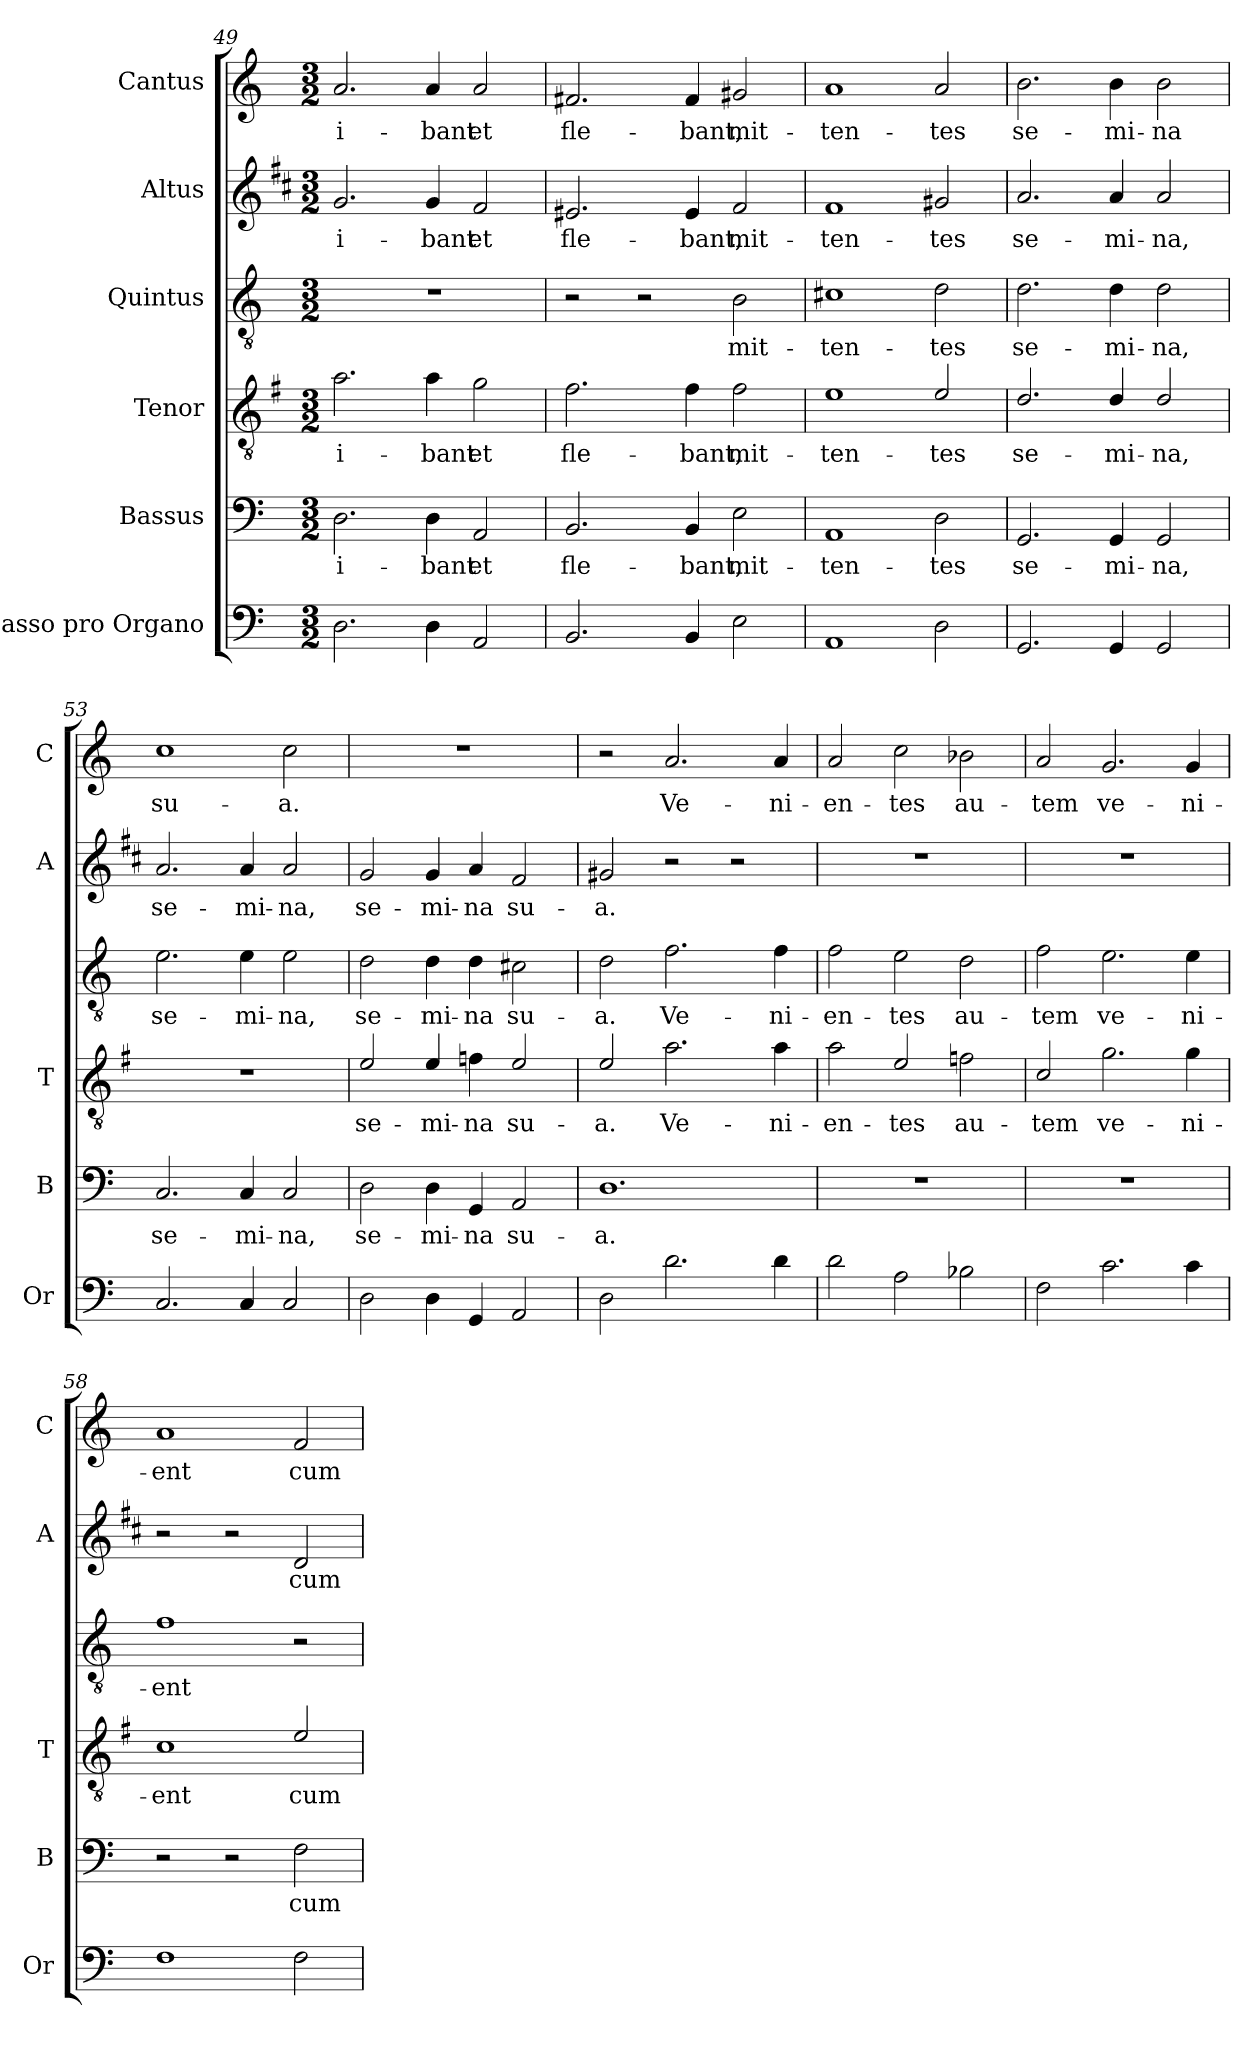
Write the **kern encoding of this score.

**kern	**kern	**text	**kern	**text	**kern	**text	**kern	**text	**kern	**text
*part6	*part5	*part5	*part4	*part4	*part3	*part3	*part2	*part2	*part1	*part1
*staff6	*staff5	*staff5	*staff4	*staff4	*staff3	*staff3	*staff2	*staff2	*staff1	*staff1
*I"Basso pro Organo	*I"Bassus	*	*I"Tenor	*	*I"Quintus	*	*I"Altus	*	*I"Cantus	*
*I'Or	*I'B	*	*I'T	*	*	*	*I'A	*	*I'C	*
*clefF4	*clefF4	*	*clefGv2	*	*clefGv2	*	*clefG2	*	*clefG2	*
*	*	*	*ITrd4c7	*	*	*	*ITrd1c2	*	*	*
*k[]	*k[]	*	*k[]	*	*k[]	*	*k[]	*	*k[]	*
*C:	*C:	*	*C:	*	*C:	*	*C:	*	*C:	*
*M3/2	*M3/2	*	*M3/2	*	*M3/2	*	*M3/2	*	*M3/2	*
=49	=49	=49	=49	=49	=49	=49	=49	=49	=49	=49
!	!	!LO:LY:b	!	!LO:LY:b	!	!	!	!LO:LY:b	!	!LO:LY:b
2.D\	2.D\	i-	2.d\	i-	1.r	.	2.f/	i-	2.a/	i-
!	!	!LO:LY:b	!	!LO:LY:b	!	!	!	!LO:LY:b	!	!LO:LY:b
4D\	4D\	-bant	4d\	-bant	.	.	4f/	-bant	4a/	-bant
!	!	!LO:LY:b	!	!LO:LY:b	!	!	!	!LO:LY:b	!	!LO:LY:b
2AA/	2AA/	et	2c\	et	.	.	2e/	et	2a/	et
=50	=50	=50	=50	=50	=50	=50	=50	=50	=50	=50
!	!	!LO:LY:b	!	!LO:LY:b	!	!	!	!LO:LY:b	!	!LO:LY:b
2.BB/	2.BB/	fle-	2.B\	fle-	2r	.	2.d#X/	fle-	2.f#X/	fle-
.	.	.	.	.	2r	.	.	.	.	.
!	!	!LO:LY:b	!	!LO:LY:b	!	!	!	!LO:LY:b	!	!LO:LY:b
4BB/	4BB/	-bant,	4B\	-bant,	.	.	4d#/	-bant,	4f#/	-bant,
!	!	!LO:LY:b	!	!LO:LY:b	!	!LO:LY:b	!	!LO:LY:b	!	!LO:LY:b
2E\	2E\	mit-	2B\	mit-	2B\	mit-	2e/	mit-	2g#X/	mit-
=51	=51	=51	=51	=51	=51	=51	=51	=51	=51	=51
!	!	!LO:LY:b	!	!LO:LY:b	!	!LO:LY:b	!	!LO:LY:b	!	!LO:LY:b
1AA	1AA	-ten-	1A	-ten-	1c#X	-ten-	1e	-ten-	1a	-ten-
!	!	!LO:LY:b	!	!LO:LY:b	!	!LO:LY:b	!	!LO:LY:b	!	!LO:LY:b
2D\	2D\	-tes	2A/	-tes	2d\	-tes	2f#X/	-tes	2a/	-tes
=52	=52	=52	=52	=52	=52	=52	=52	=52	=52	=52
!	!	!LO:LY:b	!	!LO:LY:b	!	!LO:LY:b	!	!LO:LY:b	!	!LO:LY:b
2.GG/	2.GG/	se-	2.G/	se-	2.d\	se-	2.g/	se-	2.b\	se-
!	!	!LO:LY:b	!	!LO:LY:b	!	!LO:LY:b	!	!LO:LY:b	!	!LO:LY:b
4GG/	4GG/	-mi-	4G/	-mi-	4d\	-mi-	4g/	-mi-	4b\	-mi-
!	!	!LO:LY:b	!	!LO:LY:b	!	!LO:LY:b	!	!LO:LY:b	!	!LO:LY:b
2GG/	2GG/	-na,	2G/	-na,	2d\	-na,	2g/	-na,	2b\	-na
=53	=53	=53	=53	=53	=53	=53	=53	=53	=53	=53
!	!	!LO:LY:b	!	!	!	!LO:LY:b	!	!LO:LY:b	!	!LO:LY:b
2.C/	2.C/	se-	1.r	.	2.e\	se-	2.g/	se-	1cc	su-
!	!	!LO:LY:b	!	!	!	!LO:LY:b	!	!LO:LY:b	!	!
4C/	4C/	-mi-	.	.	4e\	-mi-	4g/	-mi-	.	.
!	!	!LO:LY:b	!	!	!	!LO:LY:b	!	!LO:LY:b	!	!LO:LY:b
2C/	2C/	-na,	.	.	2e\	-na,	2g/	-na,	2cc\	-a.
!!LO:LB:g=z
=54	=54	=54	=54	=54	=54	=54	=54	=54	=54	=54
!	!	!LO:LY:b	!	!LO:LY:b	!	!LO:LY:b	!	!LO:LY:b	!	!
2D\	2D\	se-	2A/	se-	2d\	se-	2f/	se-	1.r	.
!	!	!LO:LY:b	!	!LO:LY:b	!	!LO:LY:b	!	!LO:LY:b	!	!
4D\	4D\	-mi-	4A/	-mi-	4d\	-mi-	4f/	-mi-	.	.
!	!	!LO:LY:b	!	!LO:LY:b	!	!LO:LY:b	!	!LO:LY:b	!	!
4GG/	4GG/	-na	4B-X\	-na	4d\	-na	4g/	-na	.	.
!	!	!LO:LY:b	!	!LO:LY:b	!	!LO:LY:b	!	!LO:LY:b	!	!
2AA/	2AA/	su-	2A/	su-	2c#X\	su-	2e/	su-	.	.
=55	=55	=55	=55	=55	=55	=55	=55	=55	=55	=55
!	!	!LO:LY:b	!	!LO:LY:b	!	!LO:LY:b	!	!LO:LY:b	!	!
2D\	1.D	-a.	2A/	-a.	2d\	-a.	2f#X/	-a.	2r	.
!	!	!	!	!LO:LY:b	!	!LO:LY:b	!	!	!	!LO:LY:b
2.d\	.	.	2.d\	Ve-	2.f\	Ve-	2r	.	2.a/	Ve-
.	.	.	.	.	.	.	2r	.	.	.
!	!	!	!	!LO:LY:b	!	!LO:LY:b	!	!	!	!LO:LY:b
4d\	.	.	4d\	-ni-	4f\	-ni-	.	.	4a/	-ni-
=56	=56	=56	=56	=56	=56	=56	=56	=56	=56	=56
!	!	!	!	!LO:LY:b	!	!LO:LY:b	!	!	!	!LO:LY:b
2d\	1.r	.	2d\	-en-	2f\	-en-	1.r	.	2a/	-en-
!	!	!	!	!LO:LY:b	!	!LO:LY:b	!	!	!	!LO:LY:b
2A\	.	.	2A/	-tes	2e\	-tes	.	.	2cc\	-tes
!	!	!	!	!LO:LY:b	!	!LO:LY:b	!	!	!	!LO:LY:b
2B-X\	.	.	2B-X\	au-	2d\	au-	.	.	2b-X\	au-
=57	=57	=57	=57	=57	=57	=57	=57	=57	=57	=57
!	!	!	!	!LO:LY:b	!	!LO:LY:b	!	!	!	!LO:LY:b
2F\	1.r	.	2F/	-tem	2f\	-tem	1.r	.	2a/	-tem
!	!	!	!	!LO:LY:b	!	!LO:LY:b	!	!	!	!LO:LY:b
2.c\	.	.	2.c\	ve-	2.e\	ve-	.	.	2.g/	ve-
!	!	!	!	!LO:LY:b	!	!LO:LY:b	!	!	!	!LO:LY:b
4c\	.	.	4c\	-ni-	4e\	-ni-	.	.	4g/	-ni-
=58	=58	=58	=58	=58	=58	=58	=58	=58	=58	=58
!	!	!	!	!LO:LY:b	!	!LO:LY:b	!	!	!	!LO:LY:b
1F	2r	.	1F	-ent	1f	-ent	2r	.	1a	-ent
.	2r	.	.	.	.	.	2r	.	.	.
!	!	!LO:LY:b	!	!LO:LY:b	!	!	!	!LO:LY:b	!	!LO:LY:b
2F\	2F\	cum	2A/	cum	2r	.	2c/	cum	2f/	cum
=	=	=	=	=	=	=	=	=	=	=
*-	*-	*-	*-	*-	*-	*-	*-	*-	*-	*-
